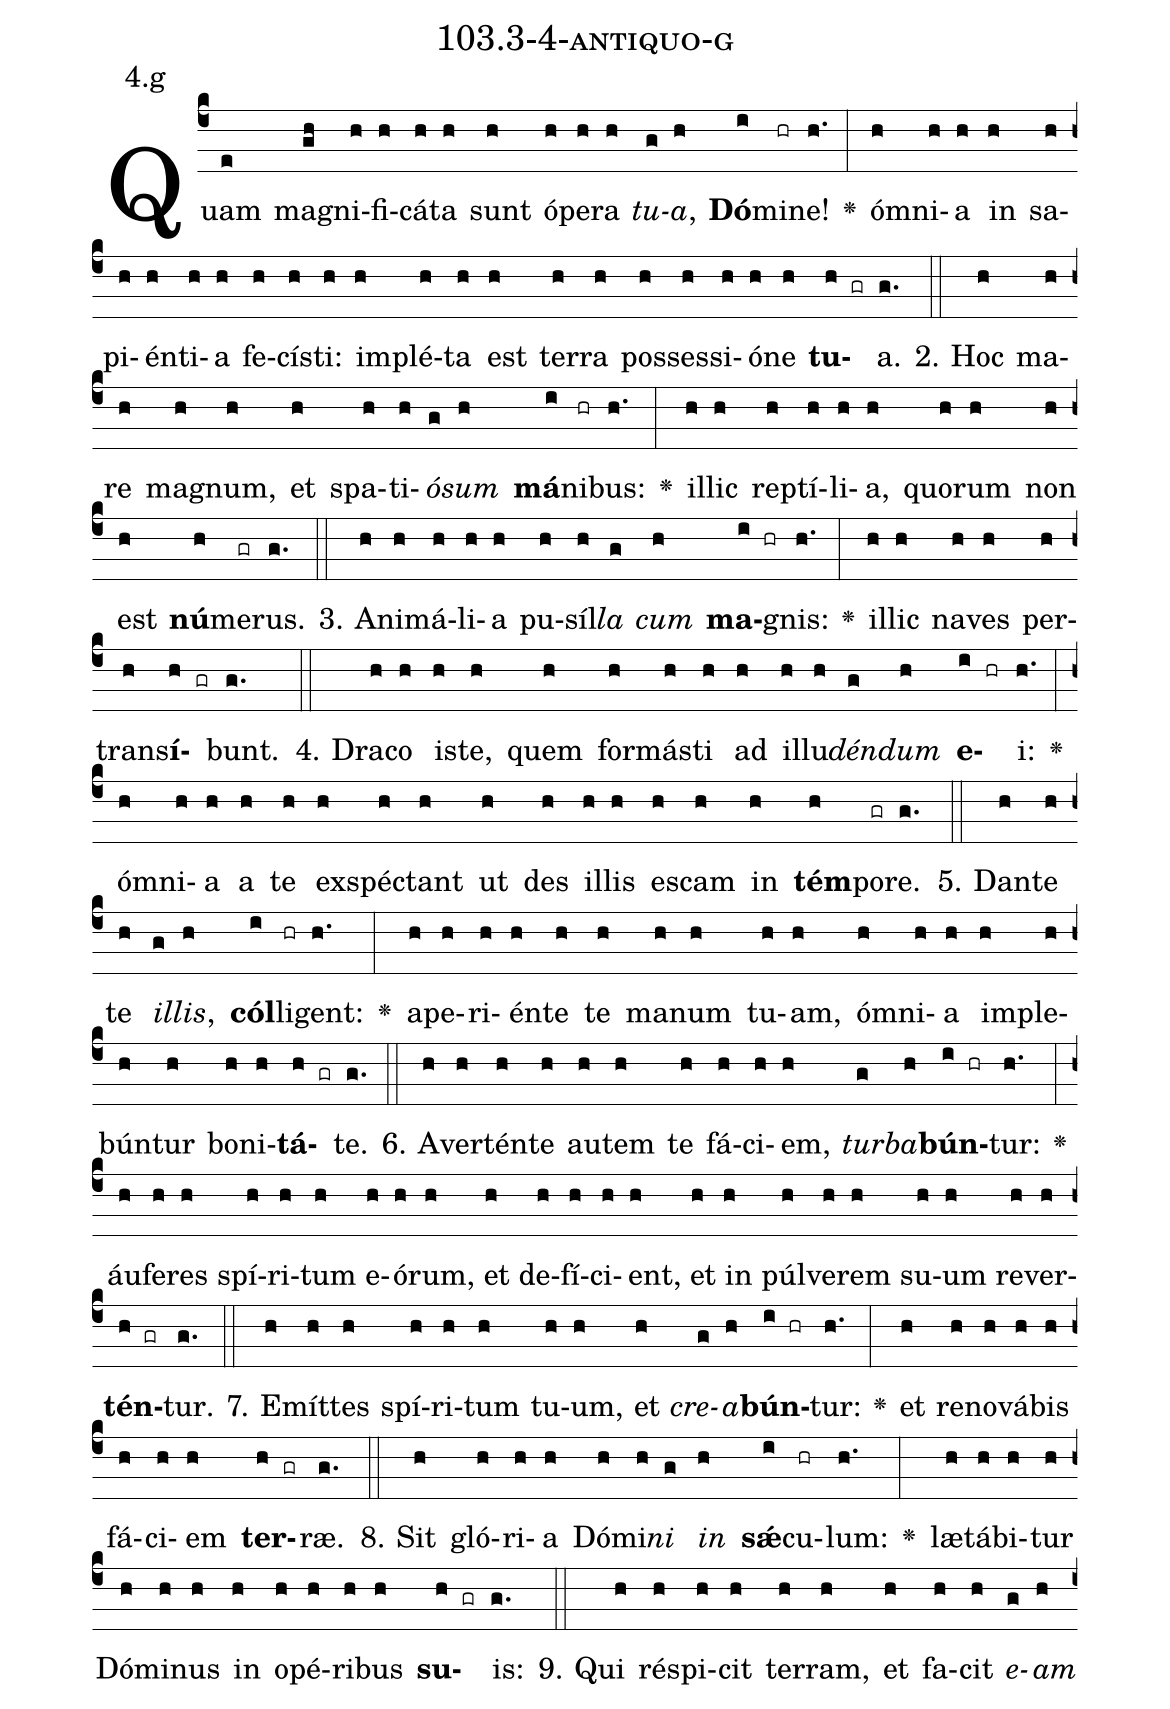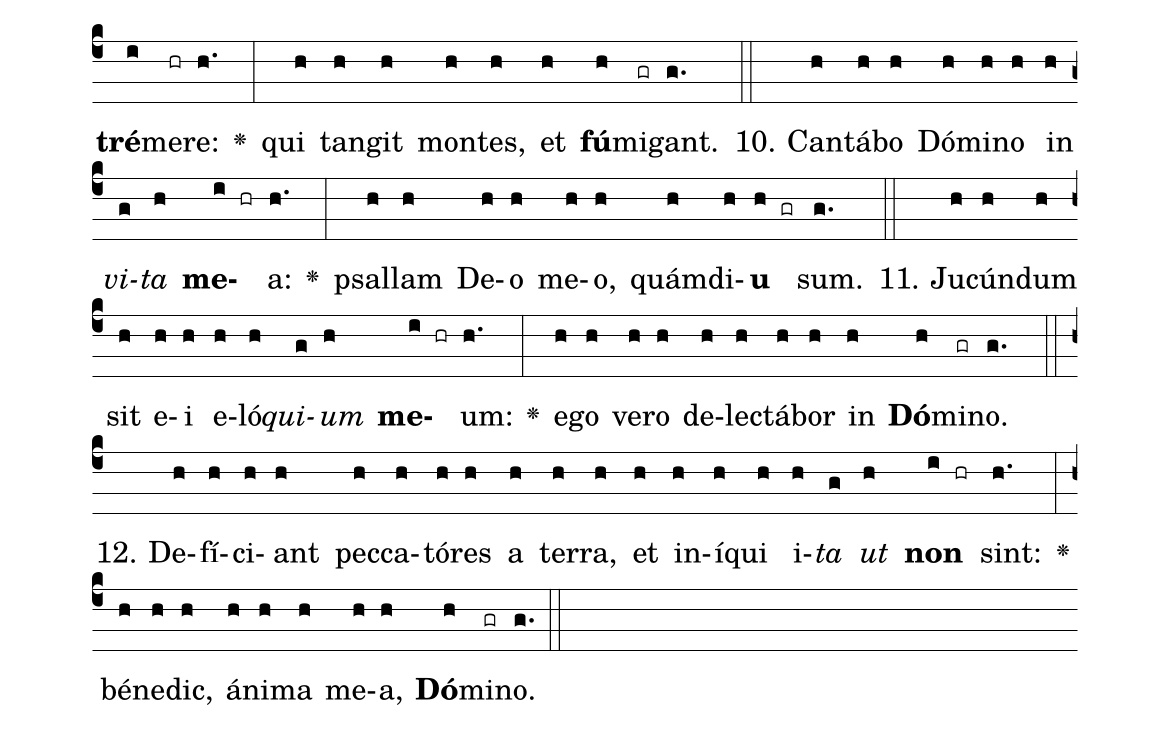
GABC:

name: 103.3-4-antiquo-g;
annotation: 4.g;
%%
(c4)Quam(e) ma(gh)gni(h)fi(h)cá(h)ta(h) sunt(h) ó(h)pe(h)ra(h) <i>tu</i>(g)<i>a</i>,(h) <b>Dó</b>(i)mi(hr)ne!(h.) <v>\greheightstar</v>(:) óm(h)ni(h)a(h) in(h) sa(h)pi(h)én(h)ti(h)a(h) fe(h)cís(h)ti:(h) im(h)plé(h)ta(h) est(h) ter(h)ra(h) pos(h)ses(h)si(h)ó(h)ne(h) <b>tu</b>(h gr)a.(g.) (::)
2. Hoc(h) ma(h)re(h) ma(h)gnum,(h) et(h) spa(h)ti(h)<i>ó</i>(g)<i>sum</i>(h) <b>má</b>(i)ni(hr)bus:(h.) <v>\greheightstar</v>(:) il(h)lic(h) rep(h)tí(h)li(h)a,(h) quo(h)rum(h) non(h) est(h) <b>nú</b>(h)me(gr)rus.(g.) (::)
3. A(h)ni(h)má(h)li(h)a(h) pu(h)síl(h)<i>la</i>(g) <i>cum</i>(h) <b>ma</b>(i hr)gnis:(h.) <v>\greheightstar</v>(:) il(h)lic(h) na(h)ves(h) per(h)trans(h)<b>í</b>(h gr)bunt.(g.) (::)
4. Dra(h)co(h) is(h)te,(h) quem(h) for(h)más(h)ti(h) ad(h) il(h)lu(h)<i>dén</i>(g)<i>dum</i>(h) <b>e</b>(i hr)i:(h.) <v>\greheightstar</v>(:) óm(h)ni(h)a(h) a(h) te(h) ex(h)spéc(h)tant(h) ut(h) des(h) il(h)lis(h) es(h)cam(h) in(h) <b>tém</b>(h)po(gr)re.(g.) (::)
5. Dan(h)te(h) te(h) <i>il</i>(g)<i>lis</i>,(h) <b>cól</b>(i)li(hr)gent:(h.) <v>\greheightstar</v>(:) a(h)pe(h)ri(h)én(h)te(h) te(h) ma(h)num(h) tu(h)am,(h) óm(h)ni(h)a(h) im(h)ple(h)bún(h)tur(h) bo(h)ni(h)<b>tá</b>(h gr)te.(g.) (::)
6. A(h)ver(h)tén(h)te(h) au(h)tem(h) te(h) fá(h)ci(h)em,(h) <i>tur</i>(g)<i>ba</i>(h)<b>bún</b>(i hr)tur:(h.) <v>\greheightstar</v>(:) áu(h)fe(h)res(h) spí(h)ri(h)tum(h) e(h)ó(h)rum,(h) et(h) de(h)fí(h)ci(h)ent,(h) et(h) in(h) púl(h)ve(h)rem(h) su(h)um(h) re(h)ver(h)<b>tén</b>(h gr)tur.(g.) (::)
7. E(h)mít(h)tes(h) spí(h)ri(h)tum(h) tu(h)um,(h) et(h) <i>cre</i>(g)<i>a</i>(h)<b>bún</b>(i hr)tur:(h.) <v>\greheightstar</v>(:) et(h) re(h)no(h)vá(h)bis(h) fá(h)ci(h)em(h) <b>ter</b>(h gr)ræ.(g.) (::)
8. Sit(h) gló(h)ri(h)a(h) Dó(h)mi(h)<i>ni</i>(g) <i>in</i>(h) <b>sǽ</b>(i)cu(hr)lum:(h.) <v>\greheightstar</v>(:) læ(h)tá(h)bi(h)tur(h) Dó(h)mi(h)nus(h) in(h) o(h)pé(h)ri(h)bus(h) <b>su</b>(h gr)is:(g.) (::)
9. Qui(h) ré(h)spi(h)cit(h) ter(h)ram,(h) et(h) fa(h)cit(h) <i>e</i>(g)<i>am</i>(h) <b>tré</b>(i)me(hr)re:(h.) <v>\greheightstar</v>(:) qui(h) tan(h)git(h) mon(h)tes,(h) et(h) <b>fú</b>(h)mi(gr)gant.(g.) (::)
10. Can(h)tá(h)bo(h) Dó(h)mi(h)no(h) in(h) <i>vi</i>(g)<i>ta</i>(h) <b>me</b>(i hr)a:(h.) <v>\greheightstar</v>(:) psal(h)lam(h) De(h)o(h) me(h)o,(h) quám(h)di(h)<b>u</b>(h gr) sum.(g.) (::)
11. Ju(h)cún(h)dum(h) sit(h) e(h)i(h) e(h)ló(h)<i>qui</i>(g)<i>um</i>(h) <b>me</b>(i hr)um:(h.) <v>\greheightstar</v>(:) e(h)go(h) ve(h)ro(h) de(h)lec(h)tá(h)bor(h) in(h) <b>Dó</b>(h)mi(gr)no.(g.) (::)
12. De(h)fí(h)ci(h)ant(h) pec(h)ca(h)tó(h)res(h) a(h) ter(h)ra,(h) et(h) in(h)í(h)qui(h) i(h)<i>ta</i>(g) <i>ut</i>(h) <b>non</b>(i hr) sint:(h.) <v>\greheightstar</v>(:) bé(h)ne(h)dic,(h) á(h)ni(h)ma(h) me(h)a,(h) <b>Dó</b>(h)mi(gr)no.(g.) (::)
